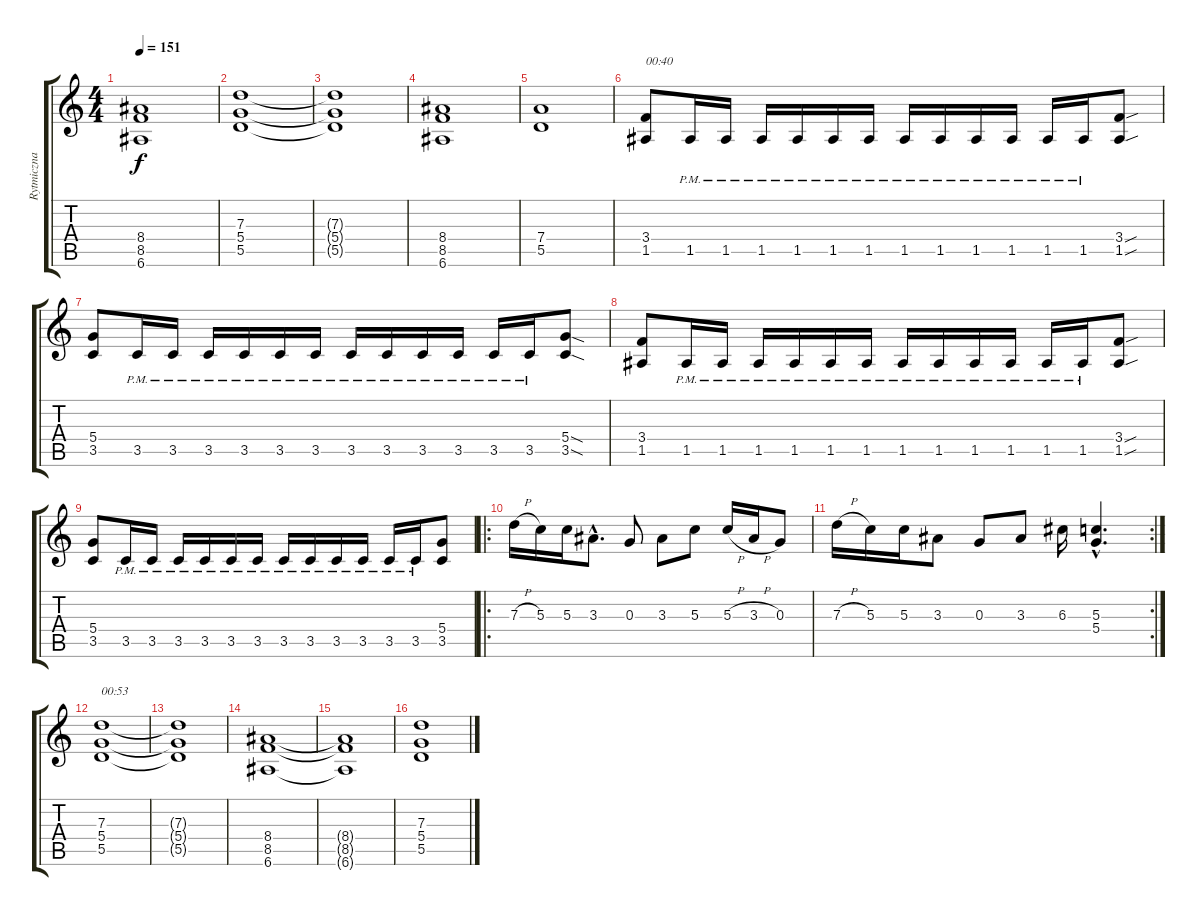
\track ("Rytmiczna" "Rytmiczna") {instrument distortionguitar}
\staff {score tabs}
\tuning (E4 B3 G3 D3 A2 E2) {hide}
\ts (4 4)
\tempo 151
\clef g2
\ks c
(8.4{t} 8.5{t} 6.6{t}).1{dy f} |
(7.3 5.4 5.5).1 |
(7.3{t} 5.4{t} 5.5{t}).1 |
(8.4 8.5 6.6).1 |
(7.4 5.5).1 |
(3.4 1.5).8{txt "00:40"} 1.5{pm}.16 1.5{pm}.16 1.5{pm}.16 1.5{pm}.16 1.5{pm}.16 1.5{pm}.16 1.5{pm}.16 1.5{pm}.16 1.5{pm}.16 1.5{pm}.16 1.5{pm}.16 1.5{pm}.16 (3.4{sou} 1.5{sou}).8 |
(5.4 3.5).8 3.5{pm}.16 3.5{pm}.16 3.5{pm}.16 3.5{pm}.16 3.5{pm}.16 3.5{pm}.16 3.5{pm}.16 3.5{pm}.16 3.5{pm}.16 3.5{pm}.16 3.5{pm}.16 3.5{pm}.16 (5.4{sod} 3.5{sod}).8 |
(3.4 1.5).8 1.5{pm}.16 1.5{pm}.16 1.5{pm}.16 1.5{pm}.16 1.5{pm}.16 1.5{pm}.16 1.5{pm}.16 1.5{pm}.16 1.5{pm}.16 1.5{pm}.16 1.5{pm}.16 1.5{pm}.16 (3.4{sou} 1.5{sou}).8 |
(5.4 3.5).8 3.5{pm}.16 3.5{pm}.16 3.5{pm}.16 3.5{pm}.16 3.5{pm}.16 3.5{pm}.16 3.5{pm}.16 3.5{pm}.16 3.5{pm}.16 3.5{pm}.16 3.5{pm}.16 3.5{pm}.16 (5.4 3.5).8 |
\ro
7.3{h}.16 5.3.16 5.3.16 3.3{hac}.8{d} 0.3.8 3.3.8 5.3.8 5.3{h}.16 3.3{h}.16 0.3.8 |
\rc 2
7.3{h}.16 5.3.16 5.3.16 3.3.8 0.3.8 3.3.8 6.3.16 (5.3{hac} 5.4{hac}).4{d} |
(7.3 5.4 5.5).1{txt "00:53"} |
(7.3{t} 5.4{t} 5.5{t}).1 |
(8.4 8.5 6.6).1 |
(8.4{t} 8.5{t} 6.6{t}).1 |
(7.3 5.4 5.5).1
